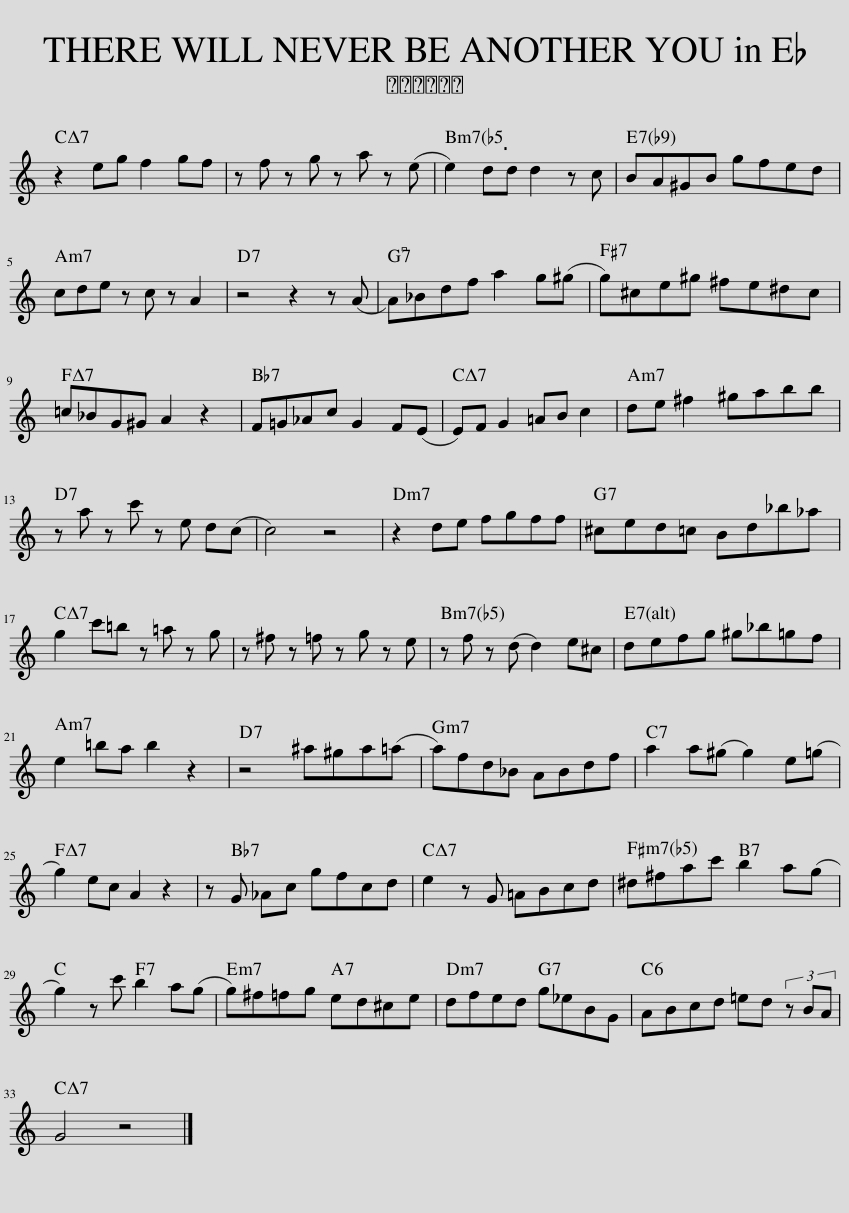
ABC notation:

X:1
L:1/8
M:none
I:linebreak $
K:C
V:1 treble
V:1
 z2 eg f2 gf | z f z g z a z (e | e2) dd d2 z c | BA^GB gfed |$ cde z c z A2 | %5
 z4 z2 z (A | A)_Bdf a2 g(^g | g)^ce^g ^fe^dc |$ =c_BG^G A2 z2 | F=G_Ac G2 F(E | %10
 E)F G2 =AB c2 | de ^f2 ^gabb |$ z a z c' z e d(c | c4) z4 | z2 de fgff | %15
 ^ced=c Bd_b_a |$ g2 c'=b z =a z g | z ^f z =f z g z e | z f z (d d2) e^c | defg ^g_b=gf |$ %20
 e2 =ba b2 z2 | z4 ^a^ga(=a | a)fd_B ABdf | a2 a(^g g2) e(=g |$ g2) ec A2 z2 | %25
 z G _Ac gfcd | e2 z G =ABcd | ^d^fac' b2 a(g |$ g2) z c' b2 a(g | g)^f=fg ed^ce | %30
 dfed g_eBG | ABcd =ed (3z BA |$ G4 z4 |] %33
